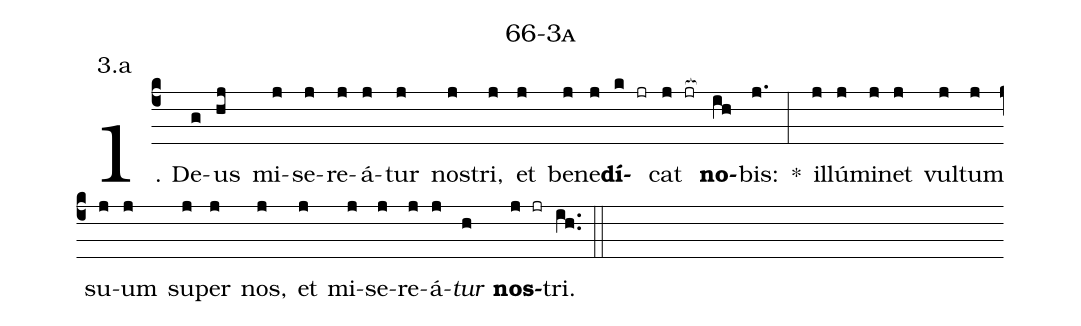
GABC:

name: 66-3a;
annotation: 3.a;
%%
(c4)1. De(g)us(hj) mi(j)se(j)re(j)á(j)tur(j) nos(j)tri,(j) et(j) be(j)ne(j)<b>dí</b>(k jr)cat(j jr[ocb:1{]) <b>no</b>(ih[ocb:0}])bis:(j.) *(:) il(j)lú(j)mi(j)net(j) vul(j)tum(j) su(j)um(j) su(j)per(j) nos,(j) et(j) mi(j)se(j)re(j)á(j)<i>tur</i>(h) <b>nos</b>(j jr)tri.(ih..) (::)
